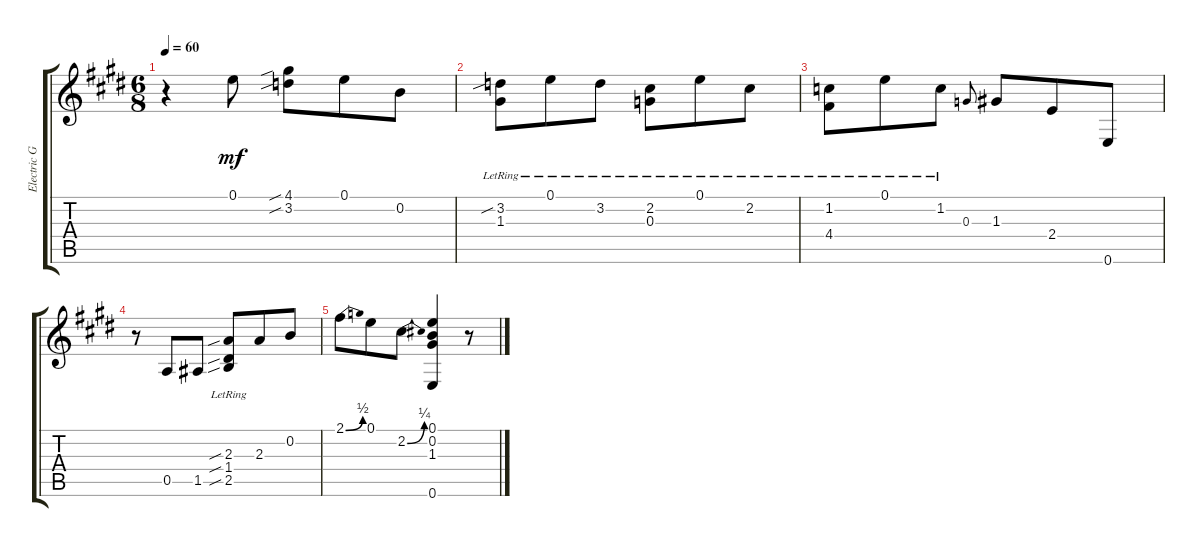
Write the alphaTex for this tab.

\track ("Electric Guitar" "Electric G") {instrument electricguitarclean}
\staff {score tabs}
\tuning (E4 B3 G3 D3 A2 E2) {hide}
\ts (6 8)
\tempo 60
\clef g2
\ks e
r.4{dy mf instrument electricguitarclean} 0.1.8 (4.1{sib} 3.2{sib}).8 0.1.8 0.2.8 |
(3.2{sib lr} 1.3{lr}).8 0.1{lr}.8 3.2{lr}.8 (2.2{lr} 0.3{lr}).8 0.1{lr}.8 2.2{lr}.8 |
(1.2{lr} 4.4{lr}).8 0.1{lr}.8 1.2{lr}.8 0.3.8{gr onbeat} 1.3.8 2.4.8 0.6.8 |
r.8 0.5.8 1.5.8 (2.3{sib lr} 1.4{sib lr} 2.5{sib lr}).8 2.3.8 0.2.8 |
2.1{be (bend 0 0 60 2)}.8 0.1.8 2.2{be (bend 0 0 60 1)}.8 (0.1 0.2 1.3 0.6).4 r.8
